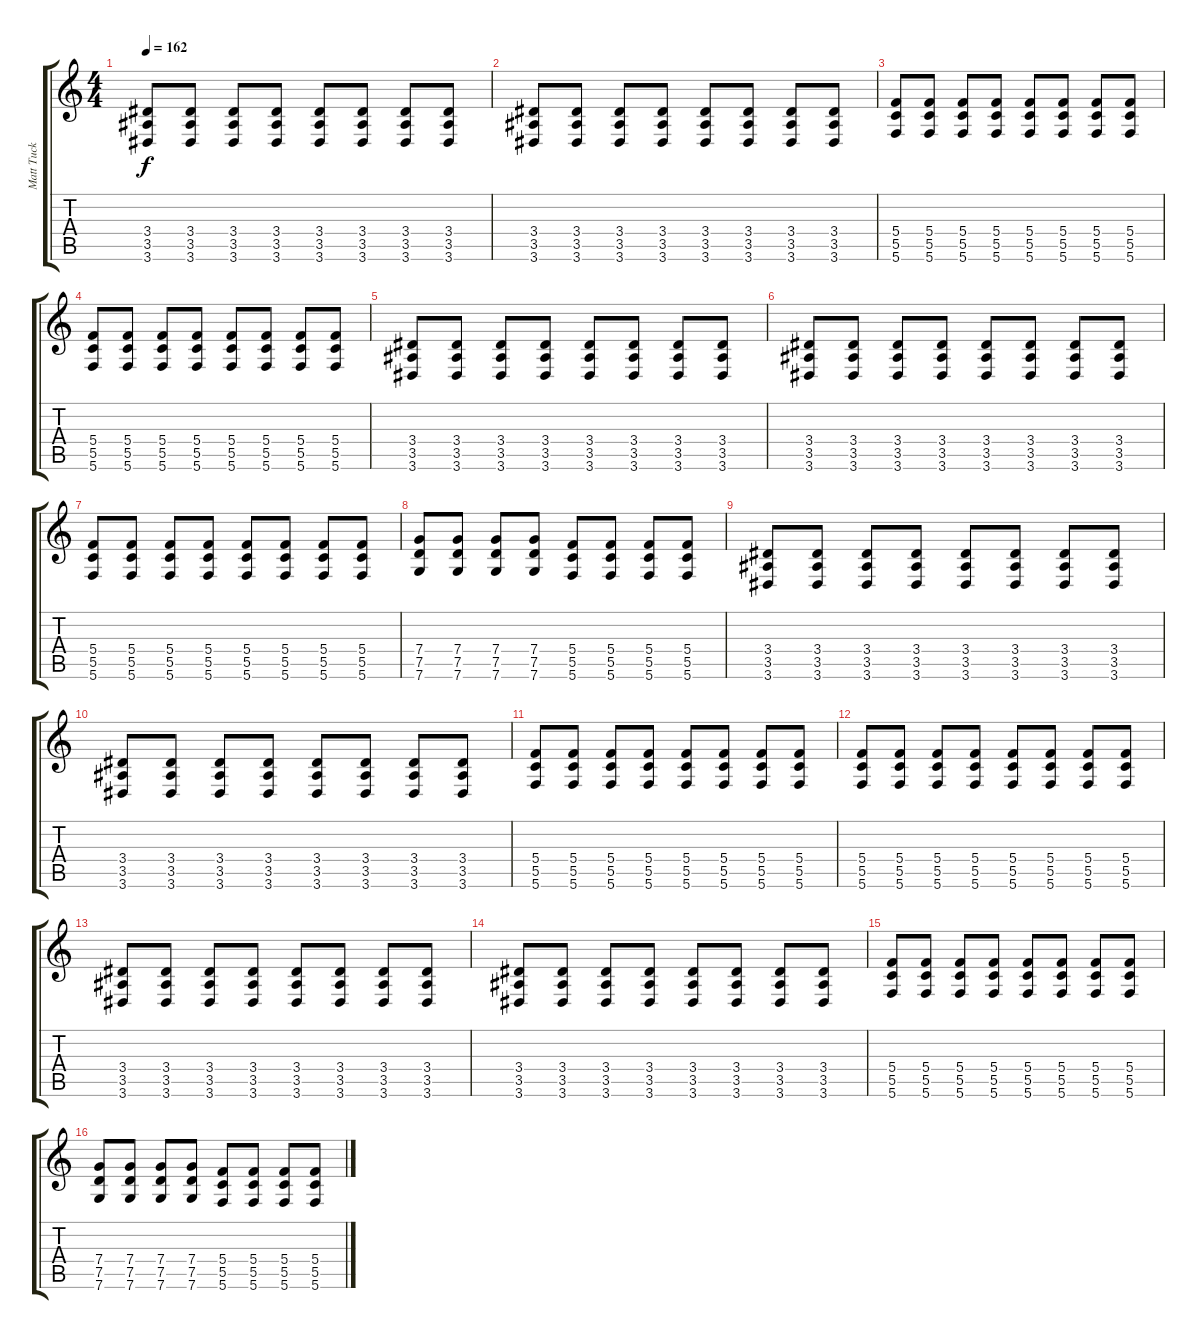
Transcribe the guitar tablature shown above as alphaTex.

\track ("Matt Tuck" "Matt Tuck") {instrument distortionguitar}
\staff {score tabs}
\tuning (D4 A3 F3 C3 G2 C2) {hide}
\ts (4 4)
\tempo 162
\clef g2
\ks c
(3.4 3.5 3.6).8{dy f instrument distortionguitar} (3.4 3.5 3.6).8 (3.4 3.5 3.6).8 (3.4 3.5 3.6).8 (3.4 3.5 3.6).8 (3.4 3.5 3.6).8 (3.4 3.5 3.6).8 (3.4 3.5 3.6).8 |
(3.4 3.5 3.6).8 (3.4 3.5 3.6).8 (3.4 3.5 3.6).8 (3.4 3.5 3.6).8 (3.4 3.5 3.6).8 (3.4 3.5 3.6).8 (3.4 3.5 3.6).8 (3.4 3.5 3.6).8 |
(5.4 5.5 5.6).8 (5.4 5.5 5.6).8 (5.4 5.5 5.6).8 (5.4 5.5 5.6).8 (5.4 5.5 5.6).8 (5.4 5.5 5.6).8 (5.4 5.5 5.6).8 (5.4 5.5 5.6).8 |
(5.4 5.5 5.6).8 (5.4 5.5 5.6).8 (5.4 5.5 5.6).8 (5.4 5.5 5.6).8 (5.4 5.5 5.6).8 (5.4 5.5 5.6).8 (5.4 5.5 5.6).8 (5.4 5.5 5.6).8 |
(3.4 3.5 3.6).8 (3.4 3.5 3.6).8 (3.4 3.5 3.6).8 (3.4 3.5 3.6).8 (3.4 3.5 3.6).8 (3.4 3.5 3.6).8 (3.4 3.5 3.6).8 (3.4 3.5 3.6).8 |
(3.4 3.5 3.6).8 (3.4 3.5 3.6).8 (3.4 3.5 3.6).8 (3.4 3.5 3.6).8 (3.4 3.5 3.6).8 (3.4 3.5 3.6).8 (3.4 3.5 3.6).8 (3.4 3.5 3.6).8 |
(5.4 5.5 5.6).8 (5.4 5.5 5.6).8 (5.4 5.5 5.6).8 (5.4 5.5 5.6).8 (5.4 5.5 5.6).8 (5.4 5.5 5.6).8 (5.4 5.5 5.6).8 (5.4 5.5 5.6).8 |
(7.4 7.5 7.6).8 (7.4 7.5 7.6).8 (7.4 7.5 7.6).8 (7.4 7.5 7.6).8 (5.4 5.5 5.6).8 (5.4 5.5 5.6).8 (5.4 5.5 5.6).8 (5.4 5.5 5.6).8 |
(3.4 3.5 3.6).8 (3.4 3.5 3.6).8 (3.4 3.5 3.6).8 (3.4 3.5 3.6).8 (3.4 3.5 3.6).8 (3.4 3.5 3.6).8 (3.4 3.5 3.6).8 (3.4 3.5 3.6).8 |
(3.4 3.5 3.6).8 (3.4 3.5 3.6).8 (3.4 3.5 3.6).8 (3.4 3.5 3.6).8 (3.4 3.5 3.6).8 (3.4 3.5 3.6).8 (3.4 3.5 3.6).8 (3.4 3.5 3.6).8 |
(5.4 5.5 5.6).8 (5.4 5.5 5.6).8 (5.4 5.5 5.6).8 (5.4 5.5 5.6).8 (5.4 5.5 5.6).8 (5.4 5.5 5.6).8 (5.4 5.5 5.6).8 (5.4 5.5 5.6).8 |
(5.4 5.5 5.6).8 (5.4 5.5 5.6).8 (5.4 5.5 5.6).8 (5.4 5.5 5.6).8 (5.4 5.5 5.6).8 (5.4 5.5 5.6).8 (5.4 5.5 5.6).8 (5.4 5.5 5.6).8 |
(3.4 3.5 3.6).8 (3.4 3.5 3.6).8 (3.4 3.5 3.6).8 (3.4 3.5 3.6).8 (3.4 3.5 3.6).8 (3.4 3.5 3.6).8 (3.4 3.5 3.6).8 (3.4 3.5 3.6).8 |
(3.4 3.5 3.6).8 (3.4 3.5 3.6).8 (3.4 3.5 3.6).8 (3.4 3.5 3.6).8 (3.4 3.5 3.6).8 (3.4 3.5 3.6).8 (3.4 3.5 3.6).8 (3.4 3.5 3.6).8 |
(5.4 5.5 5.6).8 (5.4 5.5 5.6).8 (5.4 5.5 5.6).8 (5.4 5.5 5.6).8 (5.4 5.5 5.6).8 (5.4 5.5 5.6).8 (5.4 5.5 5.6).8 (5.4 5.5 5.6).8 |
(7.4 7.5 7.6).8 (7.4 7.5 7.6).8 (7.4 7.5 7.6).8 (7.4 7.5 7.6).8 (5.4 5.5 5.6).8 (5.4 5.5 5.6).8 (5.4 5.5 5.6).8 (5.4 5.5 5.6).8
